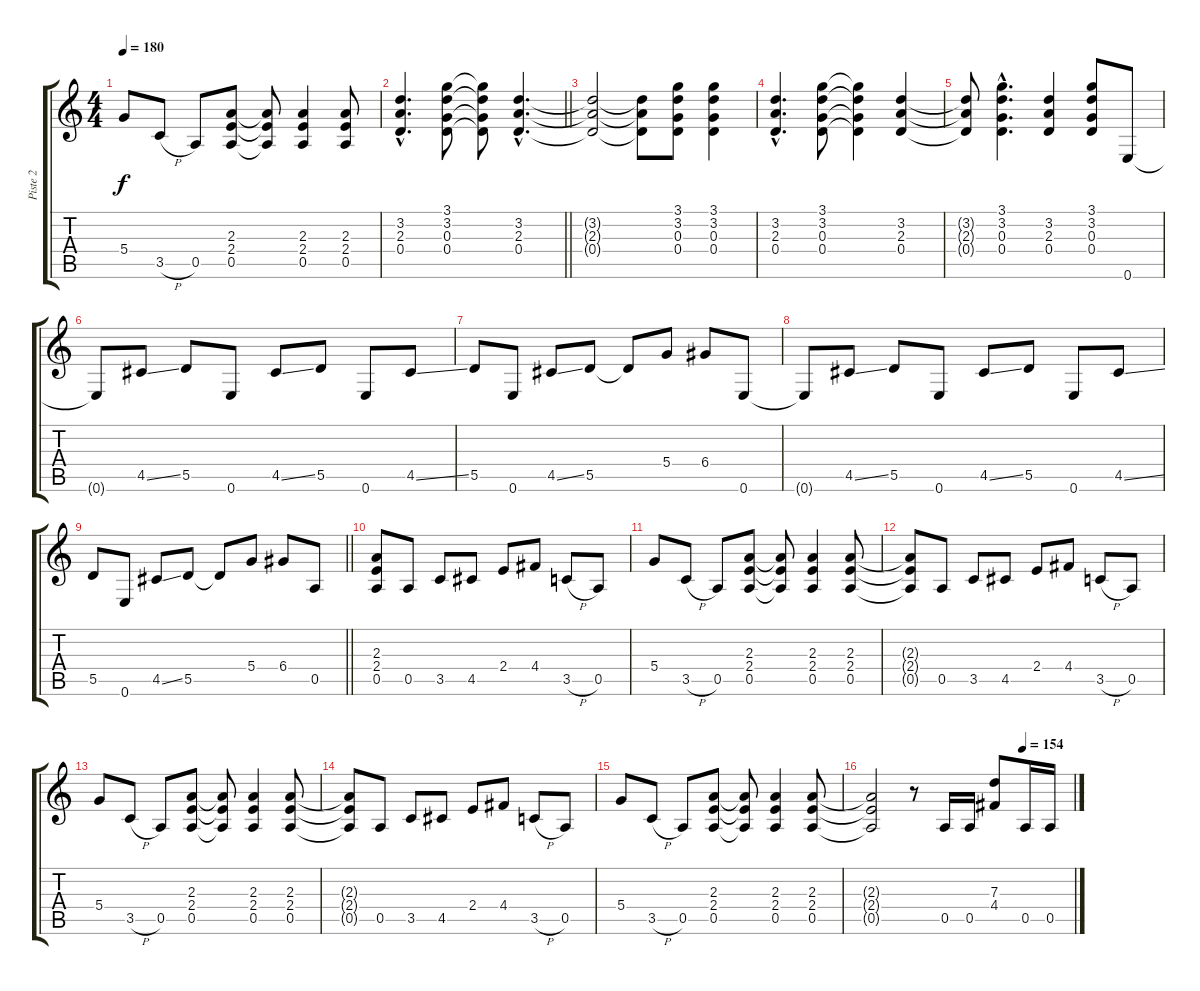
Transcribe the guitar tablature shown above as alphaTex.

\track ("Piste 2" "Piste 2") {instrument distortionguitar}
\staff {score tabs}
\tuning (E4 B3 G3 D3 A2 E2) {hide}
\ts (4 4)
\tempo 180
\clef g2
\ks c
5.4.8{dy f} 3.5{h}.8 0.5.8 (2.3 2.4 0.5).8 (2.3{t} 2.4{t} 0.5{t}).8 (2.3 2.4 0.5).4 (2.3 2.4 0.5).8 |
\barLineRight lightlight
(3.2{hac} 2.3{hac} 0.4{hac}).4{d} (3.1 3.2 0.3 0.4).8 (3.1{t} 3.2{t} 0.3{t} 0.4{t}).8 (3.2{hac} 2.3{hac} 0.4{hac}).4{d} |
(3.2{t} 2.3{t} 0.4{t}).2 (3.2{t} 2.3{t} 0.4{t}).8 (3.1 3.2 0.3 0.4).8 (3.1 3.2 0.3 0.4).4 |
(3.2{hac} 2.3{hac} 0.4{hac}).4{d} (3.1 3.2 0.3 0.4).8 (3.1{t} 3.2{t} 0.3{t} 0.4{t}).4 (3.2 2.3 0.4).4 |
(3.2{t} 2.3{t} 0.4{t}).8 (3.1{hac} 3.2{hac} 0.3{hac} 0.4{hac}).4{d} (3.2 2.3 0.4).4 (3.1 3.2 0.3 0.4).8 0.6.8 |
0.6{t}.8 4.5{ss}.8 5.5.8 0.6.8 4.5{ss}.8 5.5.8 0.6.8 4.5{ss}.8 |
5.5.8 0.6.8 4.5{ss}.8 5.5.8 5.5{t}.8 5.4.8 6.4.8 0.6.8 |
0.6{t}.8 4.5{ss}.8 5.5.8 0.6.8 4.5{ss}.8 5.5.8 0.6.8 4.5{ss}.8 |
\barLineRight lightlight
5.5.8 0.6.8 4.5{ss}.8 5.5.8 5.5{t}.8 5.4.8 6.4.8 0.5.8 |
(2.3 2.4 0.5).8 0.5.8 3.5.8 4.5.8 2.4.8 4.4.8 3.5{h}.8 0.5.8 |
5.4.8 3.5{h}.8 0.5.8 (2.3 2.4 0.5).8 (2.3{t} 2.4{t} 0.5{t}).8 (2.3 2.4 0.5).4 (2.3 2.4 0.5).8 |
(2.3{t} 2.4{t} 0.5{t}).8 0.5.8 3.5.8 4.5.8 2.4.8 4.4.8 3.5{h}.8 0.5.8 |
5.4.8 3.5{h}.8 0.5.8 (2.3 2.4 0.5).8 (2.3{t} 2.4{t} 0.5{t}).8 (2.3 2.4 0.5).4 (2.3 2.4 0.5).8 |
(2.3{t} 2.4{t} 0.5{t}).8 0.5.8 3.5.8 4.5.8 2.4.8 4.4.8 3.5{h}.8 0.5.8 |
5.4.8 3.5{h}.8 0.5.8 (2.3 2.4 0.5).8 (2.3{t} 2.4{t} 0.5{t}).8 (2.3 2.4 0.5).4 (2.3 2.4 0.5).8 |
\tempo (154 0.75)
(2.3{t} 2.4{t} 0.5{t}).2 r.8 0.5.16 0.5.16 (7.3 4.4).8 0.5.16 0.5.16
